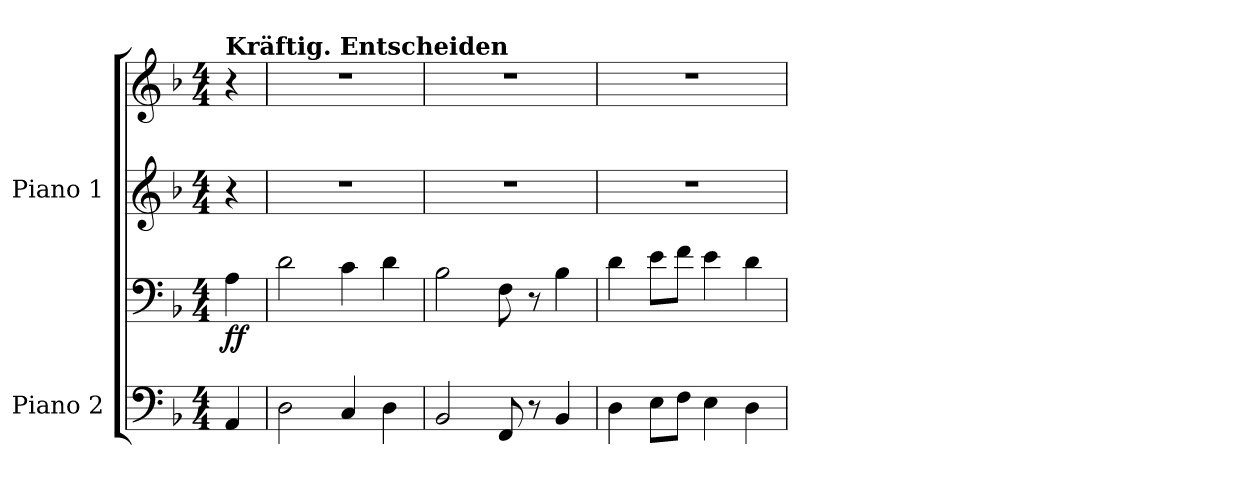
**kern	**kern	**dynam	**kern	**kern
*part2	*part2	*part2	*part1	*part1
*staff4	*staff3	*staff3/4	*staff2	*staff1
*I"Piano 2	*	*	*I"Piano 1	*
*I'Pno. 2	*	*	*I'Pno. 1	*
*clefF4	*clefF4	*	*clefG2	*clefG2
*k[b-]	*k[b-]	*	*k[b-]	*k[b-]
*M4/4	*M4/4	*	*M4/4	*M4/4
*MM100	*MM100	*	*MM100	*MM100
=	=	=	=	=
!	!	!	!	!LO:TX:a:B:t=Kräftig. Entscheiden
!	!	!LO:DY:b	!	!
4AA/	4A\	ff	4r	4r
=1	=1	=1	=1	=1
2D\	2d\	.	1r	1r
4C/	4c\	.	.	.
4D\	4d\	.	.	.
=2	=2	=2	=2	=2
2BB-/	2B-\	.	1r	1r
8FF/	8F\	.	.	.
8r	8r	.	.	.
4BB-/	4B-\	.	.	.
=3	=3	=3	=3	=3
4D\	4d\	.	1r	1r
8E\L	8e\L	.	.	.
8F\J	8f\J	.	.	.
4E\	4e\	.	.	.
4D\	4d\	.	.	.
=	=	=	=	=
*-	*-	*-	*-	*-
